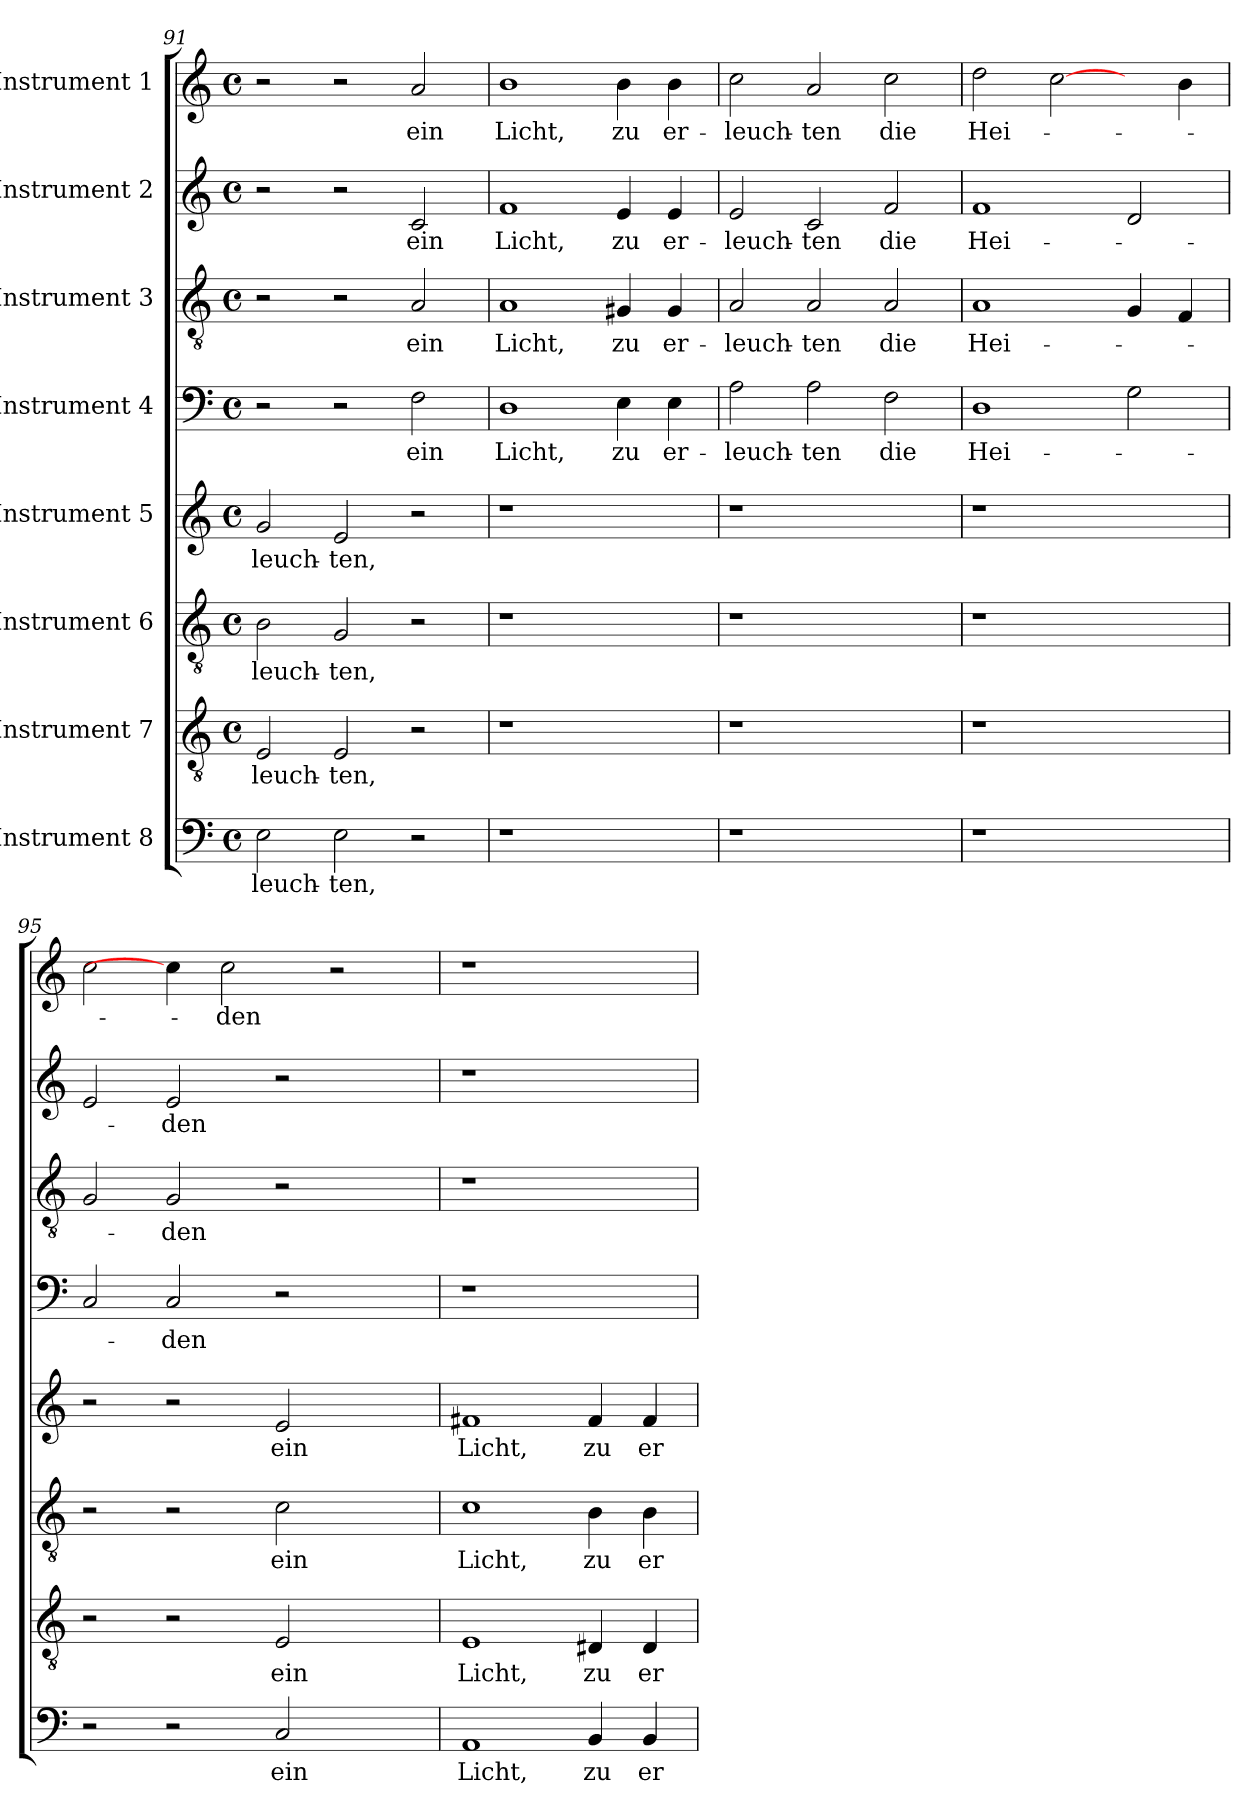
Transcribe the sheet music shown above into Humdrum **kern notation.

**kern	**text	**kern	**text	**kern	**text	**kern	**text	**kern	**text	**kern	**text	**kern	**text	**kern	**text
*part8	*part8	*part7	*part7	*part6	*part6	*part5	*part5	*part4	*part4	*part3	*part3	*part2	*part2	*part1	*part1
*staff8	*staff8	*staff7	*staff7	*staff6	*staff6	*staff5	*staff5	*staff4	*staff4	*staff3	*staff3	*staff2	*staff2	*staff1	*staff1
*I"Instrument 8	*	*I"Instrument 7	*	*I"Instrument 6	*	*I"Instrument 5	*	*I"Instrument 4	*	*I"Instrument 3	*	*I"Instrument 2	*	*I"Instrument 1	*
!!LO:PB:g=z
*clefF4	*	*clefGv2	*	*clefGv2	*	*clefG2	*	*clefF4	*	*clefGv2	*	*clefG2	*	*clefG2	*
*M4/4	*	*M4/4	*	*M4/4	*	*M4/4	*	*M4/4	*	*M4/4	*	*M4/4	*	*M4/4	*
*met(c)	*	*met(c)	*	*met(c)	*	*met(c)	*	*met(c)	*	*met(c)	*	*met(c)	*	*met(c)	*
=91	=91	=91	=91	=91	=91	=91	=91	=91	=91	=91	=91	=91	=91	=91	=91
!	!LO:LY:b	!	!LO:LY:b	!	!LO:LY:b	!	!LO:LY:b	!	!	!	!	!	!	!	!
2E\	-leuch-	2E/	-leuch-	2B\	-leuch-	2g/	-leuch-	2r	.	2r	.	2r	.	2r	.
!	!LO:LY:b:rj	!	!LO:LY:b:rj	!	!LO:LY:b:rj	!	!LO:LY:b:rj	!	!	!	!	!	!	!	!
2E\	-ten,	2E/	-ten,	2G/	-ten,	2e/	-ten,	2r	.	2r	.	2r	.	2r	.
!	!	!	!	!	!	!	!	!	!LO:LY:b:cj	!	!LO:LY:b:cj	!	!LO:LY:b:cj	!	!LO:LY:b:cj
2r	.	2r	.	2r	.	2r	.	2F\	ein	2A/	ein	2c/	ein	2a/	ein
=92	=92	=92	=92	=92	=92	=92	=92	=92	=92	=92	=92	=92	=92	=92	=92
!LO:N:vis=1	!	!LO:N:vis=1	!	!LO:N:vis=1	!	!LO:N:vis=1	!	!	!LO:LY:b:cj	!	!LO:LY:b:cj	!	!LO:LY:b:cj	!	!LO:LY:b:cj
1r	.	1r	.	1r	.	1r	.	1D	Licht,	1A	Licht,	1f	Licht,	1b	Licht,
!	!	!	!	!	!	!	!	!	!LO:LY:b:cj	!	!LO:LY:b:cj	!	!LO:LY:b:cj	!	!LO:LY:b:cj
2ryy	.	2ryy	.	2ryy	.	2ryy	.	4E\	zu	4G#X/	zu	4e/	zu	4b\	zu
!	!	!	!	!	!	!	!	!	!LO:LY:b:cj	!	!LO:LY:b:cj	!	!LO:LY:b:cj	!	!LO:LY:b:cj
.	.	.	.	.	.	.	.	4E\	er-	4G#/	er-	4e/	er-	4b\	er-
=93	=93	=93	=93	=93	=93	=93	=93	=93	=93	=93	=93	=93	=93	=93	=93
!LO:N:vis=1	!	!LO:N:vis=1	!	!LO:N:vis=1	!	!LO:N:vis=1	!	!	!LO:LY:b	!	!LO:LY:b	!	!LO:LY:b	!	!LO:LY:b
1r	.	1r	.	1r	.	1r	.	2A\	-leuch-	2A/	-leuch-	2e/	-leuch-	2cc\	-leuch-
!	!	!	!	!	!	!	!	!	!LO:LY:b:rj	!	!LO:LY:b:rj	!	!LO:LY:b:rj	!	!LO:LY:b:rj
.	.	.	.	.	.	.	.	2A\	-ten	2A/	-ten	2c/	-ten	2a/	-ten
!	!	!	!	!	!	!	!	!	!LO:LY:b:cj	!	!LO:LY:b:cj	!	!LO:LY:b:cj	!	!LO:LY:b:cj
2ryy	.	2ryy	.	2ryy	.	2ryy	.	2F\	die	2A/	die	2f/	die	2cc\	die
=94	=94	=94	=94	=94	=94	=94	=94	=94	=94	=94	=94	=94	=94	=94	=94
!LO:N:vis=1	!	!LO:N:vis=1	!	!LO:N:vis=1	!	!LO:N:vis=1	!	!	!LO:LY:b:cj	!	!LO:LY:b:cj	!	!LO:LY:b:cj	!	!LO:LY:b:cj
1r	.	1r	.	1r	.	1r	.	1D	Hei-	1A	Hei-	1f	Hei-	2dd\	Hei-
.	.	.	.	.	.	.	.	.	.	.	.	.	.	[2cc\	.
2ryy	.	2ryy	.	2ryy	.	2ryy	.	2G\	.	4G/	.	2d/	.	4ryy	.
.	.	.	.	.	.	.	.	.	.	4F/	.	.	.	4b\	.
=95	=95	=95	=95	=95	=95	=95	=95	=95	=95	=95	=95	=95	=95	=95	=95
2r	.	2r	.	2r	.	2r	.	2C/	.	2G/	.	2e/	.	2cc\	.
!	!	!	!	!	!	!	!	!	!LO:LY:b:cj	!	!LO:LY:b:cj	!	!LO:LY:b:cj	!	!
2r	.	2r	.	2r	.	2r	.	2C/	-den	2G/	-den	2e/	-den	4cc\]	.
!	!	!	!	!	!	!	!	!	!	!	!	!	!	!	!LO:LY:b:cj
.	.	.	.	.	.	.	.	.	.	.	.	.	.	2cc\	-den
!	!LO:LY:b:cj	!	!LO:LY:b:cj	!	!LO:LY:b:cj	!	!LO:LY:b:cj	!	!	!	!	!	!	!	!
2C/	ein	2E/	ein	2c\	ein	2e/	ein	2r	.	2r	.	2r	.	.	.
.	.	.	.	.	.	.	.	.	.	.	.	.	.	2r	.
4ryy	.	4ryy	.	4ryy	.	4ryy	.	4ryy	.	4ryy	.	4ryy	.	.	.
=96	=96	=96	=96	=96	=96	=96	=96	=96	=96	=96	=96	=96	=96	=96	=96
!	!LO:LY:b:cj	!	!LO:LY:b:cj	!	!LO:LY:b:cj	!	!LO:LY:b:cj	!LO:N:vis=1	!	!LO:N:vis=1	!	!LO:N:vis=1	!	!LO:N:vis=1	!
1AA	Licht,	1E	Licht,	1c	Licht,	1f#X	Licht,	1r	.	1r	.	1r	.	1r	.
!	!LO:LY:b:cj	!	!LO:LY:b:cj	!	!LO:LY:b:cj	!	!LO:LY:b:cj	!	!	!	!	!	!	!	!
4BB/	zu	4D#X/	zu	4B\	zu	4f#/	zu	2ryy	.	2ryy	.	2ryy	.	2ryy	.
!	!LO:LY:b:cj	!	!LO:LY:b:cj	!	!LO:LY:b:cj	!	!LO:LY:b:cj	!	!	!	!	!	!	!	!
4BB/	er-	4D#/	er-	4B\	er-	4f#/	er-	.	.	.	.	.	.	.	.
=	=	=	=	=	=	=	=	=	=	=	=	=	=	=	=
*-	*-	*-	*-	*-	*-	*-	*-	*-	*-	*-	*-	*-	*-	*-	*-
